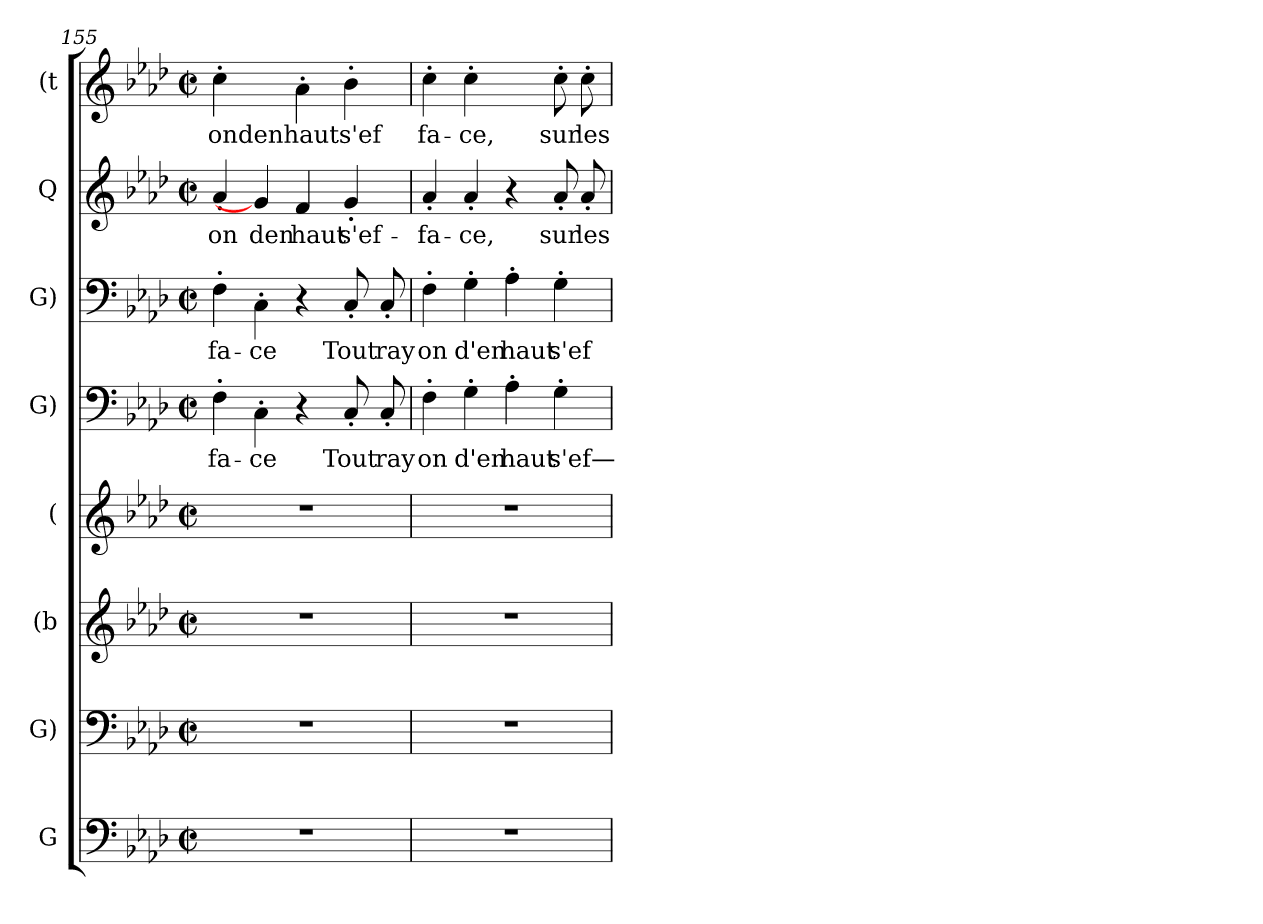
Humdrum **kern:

**kern	**kern	**kern	**kern	**kern	**text	**kern	**text	**kern	**text	**kern	**text
*part8	*part7	*part6	*part5	*part4	*part4	*part3	*part3	*part2	*part2	*part1	*part1
*staff8	*staff7	*staff6	*staff5	*staff4	*staff4	*staff3	*staff3	*staff2	*staff2	*staff1	*staff1
*I"G	*I"G)	*I"(b	*I"(	*I"G)	*	*I"G)	*	*I"Q	*	*I"(t	*
*clefF4	*clefF4	*clefG2	*clefG2	*clefF4	*	*clefF4	*	*clefG2	*	*clefG2	*
*k[b-e-a-d-]	*k[b-e-a-d-]	*k[b-e-a-d-]	*k[b-e-a-d-]	*k[b-e-a-d-]	*	*k[b-e-a-d-]	*	*k[b-e-a-d-]	*	*k[b-e-a-d-]	*
*M2/2	*M2/2	*M2/2	*M2/2	*M2/2	*	*M2/2	*	*M2/2	*	*M2/2	*
*met(c|)	*met(c|)	*met(c|)	*met(c|)	*met(c|)	*	*met(c|)	*	*met(c|)	*	*met(c|)	*
=155	=155	=155	=155	=155	=155	=155	=155	=155	=155	=155	=155
1r	1r	1r	1r	4F'>i\	fa-	4F'>i\	fa-	4a-'<i/	on	4cc'>i\	onden
.	.	.	.	4C'>i\	ce	4C'>i\	ce	4gi/]	den	4ryy	.
.	.	.	.	4r	.	4r	.	4fi/	haut	4a-'>i\	haut
.	.	.	.	8C'<i/	Tout	8C'<i/	Tout	4g'<i/	s'ef-	4b-'>i\	s'ef
.	.	.	.	8C'<i/	ray	8C'<i/	ray	.	.	.	.
!!LO:LB:g=z
=156	=156	=156	=156	=156	=156	=156	=156	=156	=156	=156	=156
1r	1r	1r	1r	4F'>i\	on	4F'>i\	on	4a-'<i/	fa-	4cc'>i\	fa-
.	.	.	.	4G'>i\	d'en	4G'>i\	d'en	4a-'<i/	ce,	4cc'>i\	ce,
.	.	.	.	4A-'>i\	haut	4A-'>i\	haut	4r	.	4ryy	.
.	.	.	.	4G'>i\	s'ef—	4G'>i\	s'ef-	8a-'<i/	sur	8cc'>i\	sur
.	.	.	.	.	.	.	.	8a-'<i/	les	8cc'>i\	les
=	=	=	=	=	=	=	=	=	=	=	=
*-	*-	*-	*-	*-	*-	*-	*-	*-	*-	*-	*-
